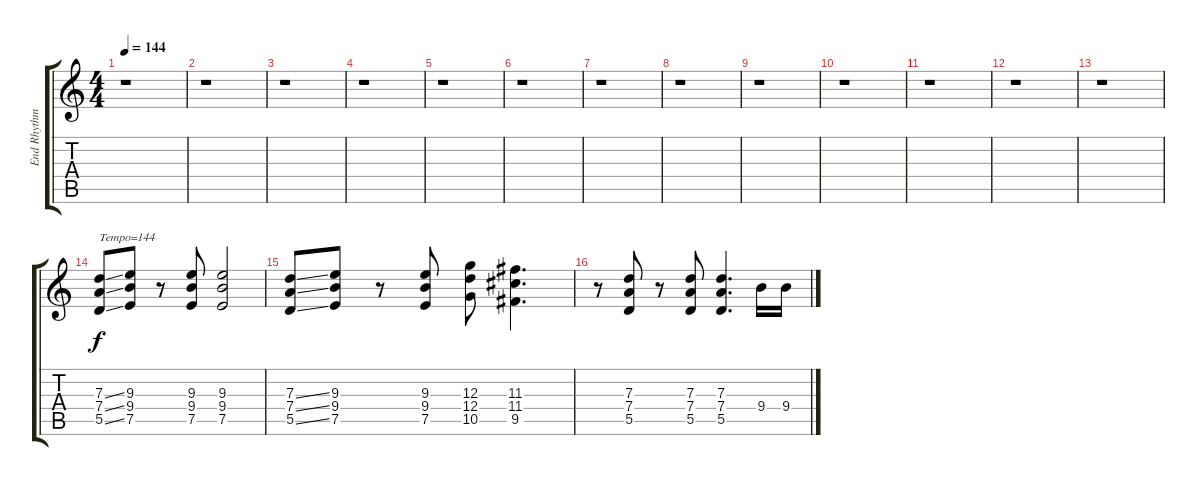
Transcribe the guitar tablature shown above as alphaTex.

\track ("End Rhythm" "End Rhythm") {instrument overdrivenguitar}
\staff {score tabs}
\tuning (E4 B3 G3 D3 A2 E2) {hide}
\ts (4 4)
\tempo 144
\clef g2
\ks c
r.1{dy f} |
r.1 |
r.1 |
r.1 |
r.1 |
r.1 |
r.1 |
r.1 |
r.1 |
r.1 |
r.1 |
r.1 |
r.1 |
(7.3{ss} 7.4{ss} 5.5{ss}).8{txt "Tempo=144"} (9.3 9.4 7.5).8 r.8 (9.3 9.4 7.5).8 (9.3 9.4 7.5).2 |
(7.3{ss} 7.4{ss} 5.5{ss}).8 (9.3 9.4 7.5).8 r.8 (9.3 9.4 7.5).8 (12.3 12.4 10.5).8 (11.3 11.4 9.5).4{d} |
r.8 (7.3 7.4 5.5).8 r.8 (7.3 7.4 5.5).8 (7.3 7.4 5.5).4{d} 9.4.16 9.4.16
